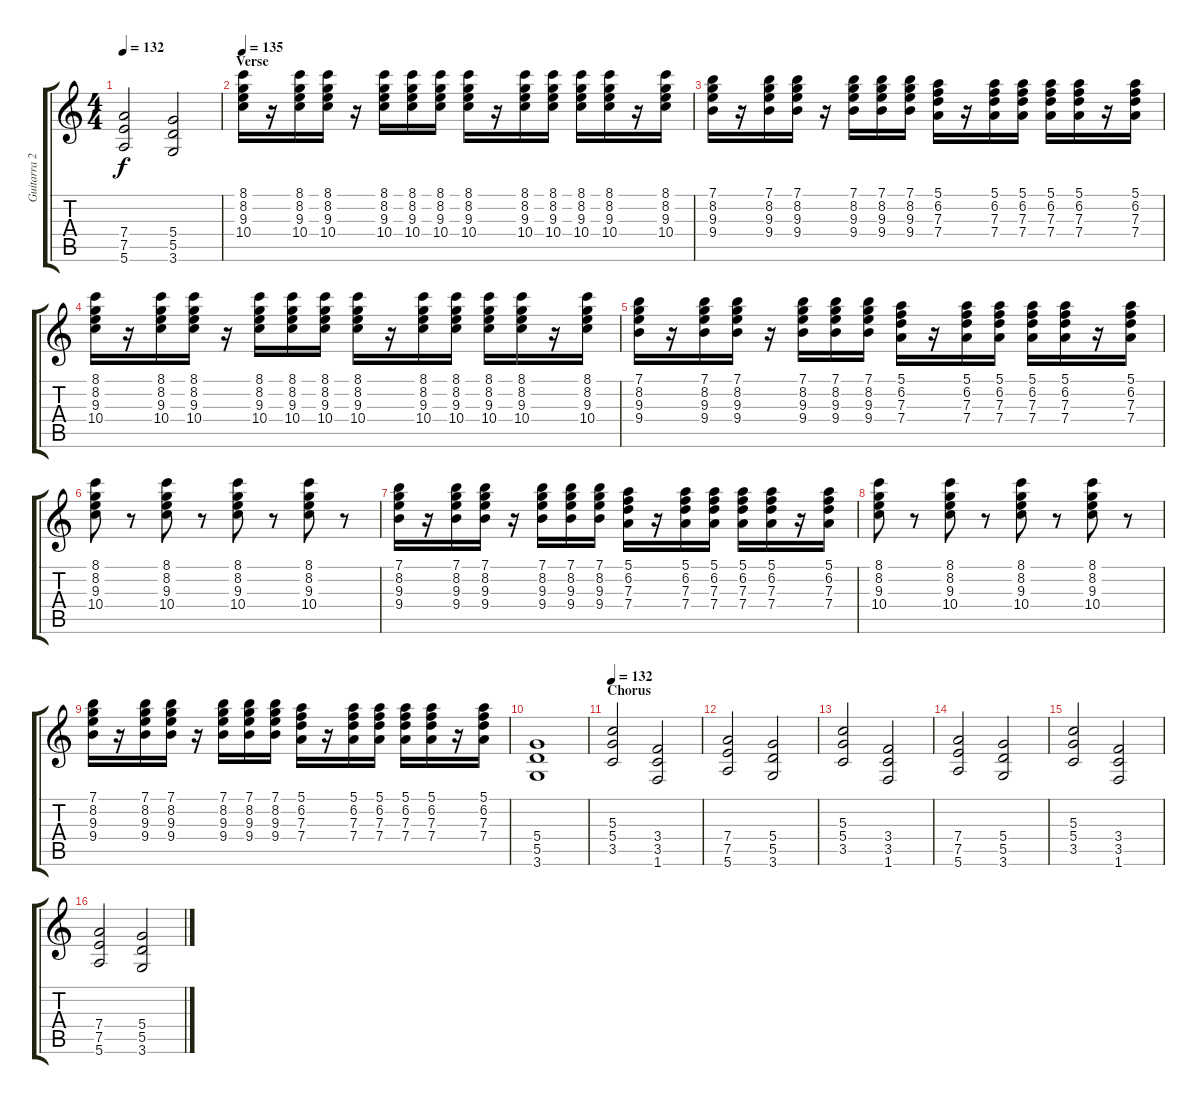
\track ("Guitarra 2 - Erik" "Guitarra 2") {instrument distortionguitar}
\staff {score tabs}
\tuning (E4 B3 G3 D3 A2 E2) {hide}
\ts (4 4)
\tempo 132
\clef g2
\ks c
(7.4 7.5 5.6).2{dy f} (5.4 5.5 3.6).2 |
\section ("" "Verse")
\tempo 135
(8.1 8.2 9.3 10.4).16 r.16 (8.1 8.2 9.3 10.4).16 (8.1 8.2 9.3 10.4).16 r.16 (8.1 8.2 9.3 10.4).16 (8.1 8.2 9.3 10.4).16 (8.1 8.2 9.3 10.4).16 (8.1 8.2 9.3 10.4).16 r.16 (8.1 8.2 9.3 10.4).16 (8.1 8.2 9.3 10.4).16 (8.1 8.2 9.3 10.4).16 (8.1 8.2 9.3 10.4).16 r.16 (8.1 8.2 9.3 10.4).16 |
(7.1 8.2 9.3 9.4).16 r.16 (7.1 8.2 9.3 9.4).16 (7.1 8.2 9.3 9.4).16 r.16 (7.1 8.2 9.3 9.4).16 (7.1 8.2 9.3 9.4).16 (7.1 8.2 9.3 9.4).16 (5.1 6.2 7.3 7.4).16 r.16 (5.1 6.2 7.3 7.4).16 (5.1 6.2 7.3 7.4).16 (5.1 6.2 7.3 7.4).16 (5.1 6.2 7.3 7.4).16 r.16 (5.1 6.2 7.3 7.4).16 |
(8.1 8.2 9.3 10.4).16 r.16 (8.1 8.2 9.3 10.4).16 (8.1 8.2 9.3 10.4).16 r.16 (8.1 8.2 9.3 10.4).16 (8.1 8.2 9.3 10.4).16 (8.1 8.2 9.3 10.4).16 (8.1 8.2 9.3 10.4).16 r.16 (8.1 8.2 9.3 10.4).16 (8.1 8.2 9.3 10.4).16 (8.1 8.2 9.3 10.4).16 (8.1 8.2 9.3 10.4).16 r.16 (8.1 8.2 9.3 10.4).16 |
(7.1 8.2 9.3 9.4).16 r.16 (7.1 8.2 9.3 9.4).16 (7.1 8.2 9.3 9.4).16 r.16 (7.1 8.2 9.3 9.4).16 (7.1 8.2 9.3 9.4).16 (7.1 8.2 9.3 9.4).16 (5.1 6.2 7.3 7.4).16 r.16 (5.1 6.2 7.3 7.4).16 (5.1 6.2 7.3 7.4).16 (5.1 6.2 7.3 7.4).16 (5.1 6.2 7.3 7.4).16 r.16 (5.1 6.2 7.3 7.4).16 |
(8.1 8.2 9.3 10.4).8 r.8 (8.1 8.2 9.3 10.4).8 r.8 (8.1 8.2 9.3 10.4).8 r.8 (8.1 8.2 9.3 10.4).8 r.8 |
(7.1 8.2 9.3 9.4).16 r.16 (7.1 8.2 9.3 9.4).16 (7.1 8.2 9.3 9.4).16 r.16 (7.1 8.2 9.3 9.4).16 (7.1 8.2 9.3 9.4).16 (7.1 8.2 9.3 9.4).16 (5.1 6.2 7.3 7.4).16 r.16 (5.1 6.2 7.3 7.4).16 (5.1 6.2 7.3 7.4).16 (5.1 6.2 7.3 7.4).16 (5.1 6.2 7.3 7.4).16 r.16 (5.1 6.2 7.3 7.4).16 |
(8.1 8.2 9.3 10.4).8 r.8 (8.1 8.2 9.3 10.4).8 r.8 (8.1 8.2 9.3 10.4).8 r.8 (8.1 8.2 9.3 10.4).8 r.8 |
(7.1 8.2 9.3 9.4).16 r.16 (7.1 8.2 9.3 9.4).16 (7.1 8.2 9.3 9.4).16 r.16 (7.1 8.2 9.3 9.4).16 (7.1 8.2 9.3 9.4).16 (7.1 8.2 9.3 9.4).16 (5.1 6.2 7.3 7.4).16 r.16 (5.1 6.2 7.3 7.4).16 (5.1 6.2 7.3 7.4).16 (5.1 6.2 7.3 7.4).16 (5.1 6.2 7.3 7.4).16 r.16 (5.1 6.2 7.3 7.4).16 |
(5.4 5.5 3.6).1{instrument distortionguitar} |
\section ("" "Chorus")
\tempo 132
(5.3 5.4 3.5).2 (3.4 3.5 1.6).2 |
(7.4 7.5 5.6).2 (5.4 5.5 3.6).2 |
(5.3 5.4 3.5).2 (3.4 3.5 1.6).2 |
(7.4 7.5 5.6).2 (5.4 5.5 3.6).2 |
(5.3 5.4 3.5).2 (3.4 3.5 1.6).2 |
(7.4 7.5 5.6).2 (5.4 5.5 3.6).2
